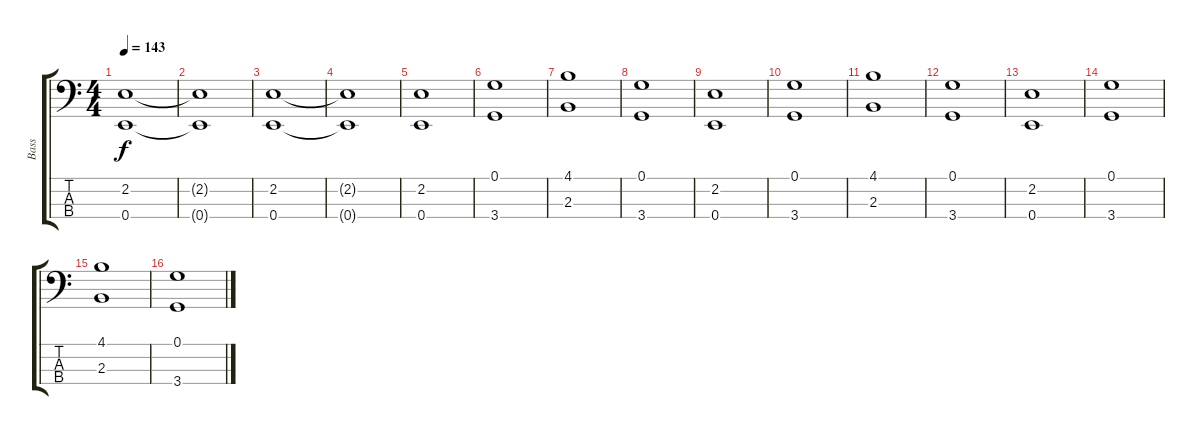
\track ("Bass" "Bass") {instrument electricbasspick}
\staff {score tabs}
\tuning (G2 D2 A1 E1) {hide}
\ts (4 4)
\tempo 143
\clef f4
\ks c
(2.2 0.4).1{dy f instrument electricbasspick} |
(2.2{t} 0.4{t}).1 |
(2.2 0.4).1 |
(2.2{t} 0.4{t}).1 |
(2.2 0.4).1 |
(0.1 3.4).1 |
(4.1 2.3).1 |
(0.1 3.4).1 |
(2.2 0.4).1 |
(0.1 3.4).1 |
(4.1 2.3).1 |
(0.1 3.4).1 |
(2.2 0.4).1 |
(0.1 3.4).1 |
(4.1 2.3).1 |
(0.1 3.4).1
